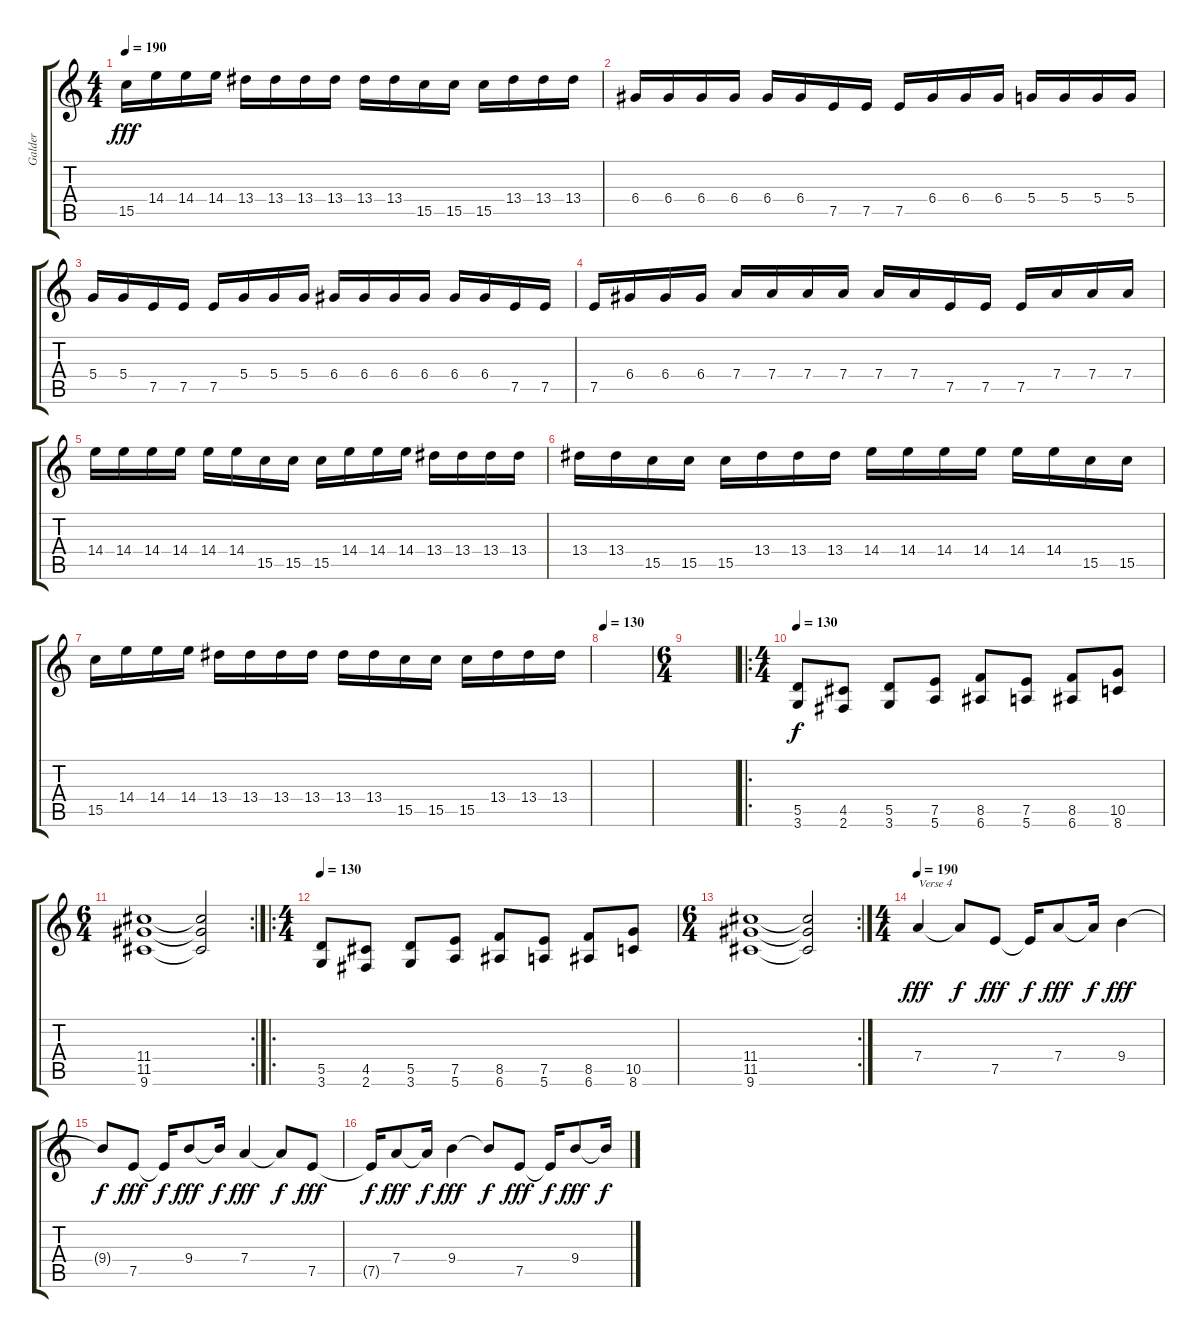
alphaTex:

\track ("Galder" "Galder") {instrument distortionguitar}
\staff {score tabs}
\tuning (E4 B3 G3 D3 A2 E2) {hide}
\ts (4 4)
\tempo 190
\clef g2
\ks c
15.5.16{dy fff} 14.4.16 14.4.16 14.4.16 13.4.16 13.4.16 13.4.16 13.4.16 13.4.16 13.4.16 15.5.16 15.5.16 15.5.16 13.4.16 13.4.16 13.4.16 |
6.4.16 6.4.16 6.4.16 6.4.16 6.4.16 6.4.16 7.5.16 7.5.16 7.5.16 6.4.16 6.4.16 6.4.16 5.4.16 5.4.16 5.4.16 5.4.16 |
5.4.16 5.4.16 7.5.16 7.5.16 7.5.16 5.4.16 5.4.16 5.4.16 6.4.16 6.4.16 6.4.16 6.4.16 6.4.16 6.4.16 7.5.16 7.5.16 |
7.5.16 6.4.16 6.4.16 6.4.16 7.4.16 7.4.16 7.4.16 7.4.16 7.4.16 7.4.16 7.5.16 7.5.16 7.5.16 7.4.16 7.4.16 7.4.16 |
14.4.16 14.4.16 14.4.16 14.4.16 14.4.16 14.4.16 15.5.16 15.5.16 15.5.16 14.4.16 14.4.16 14.4.16 13.4.16 13.4.16 13.4.16 13.4.16 |
13.4.16 13.4.16 15.5.16 15.5.16 15.5.16 13.4.16 13.4.16 13.4.16 14.4.16 14.4.16 14.4.16 14.4.16 14.4.16 14.4.16 15.5.16 15.5.16 |
15.5.16 14.4.16 14.4.16 14.4.16 13.4.16 13.4.16 13.4.16 13.4.16 13.4.16 13.4.16 15.5.16 15.5.16 15.5.16 13.4.16 13.4.16 13.4.16 |
\tempo 130
|
\ts (6 4)
|
\ro
\ts (4 4)
\tempo 130
(5.5 3.6).8{dy f} (4.5 2.6).8 (5.5 3.6).8 (7.5 5.6).8 (8.5 6.6).8 (7.5 5.6).8 (8.5 6.6).8 (10.5 8.6).8 |
\rc 2
\ts (6 4)
(11.4 11.5 9.6).1 (11.4{t} 11.5{t} 9.6{t}).2 |
\ro
\ts (4 4)
\tempo 130
(5.5 3.6).8 (4.5 2.6).8 (5.5 3.6).8 (7.5 5.6).8 (8.5 6.6).8 (7.5 5.6).8 (8.5 6.6).8 (10.5 8.6).8 |
\rc 2
\ts (6 4)
(11.4 11.5 9.6).1 (11.4{t} 11.5{t} 9.6{t}).2 |
\ts (4 4)
\tempo 190
7.4.4{txt "Verse 4" dy fff} 7.4{t}.8{dy f} 7.5.8{dy fff} 7.5{t}.16{dy f} 7.4.8{dy fff} 7.4{t}.16{dy f} 9.4.4{dy fff} |
9.4{t}.8{dy f} 7.5.8{dy fff} 7.5{t}.16{dy f} 9.4.8{dy fff} 9.4{t}.16{dy f} 7.4.4{dy fff} 7.4{t}.8{dy f} 7.5.8{dy fff} |
7.5{t}.16{dy f} 7.4.8{dy fff} 7.4{t}.16{dy f} 9.4.4{dy fff} 9.4{t}.8{dy f} 7.5.8{dy fff} 7.5{t}.16{dy f} 9.4.8{dy fff} 9.4{t}.16{dy f}
